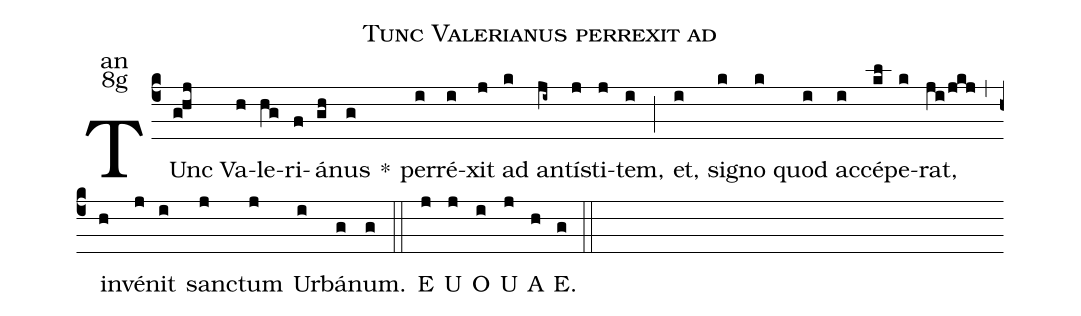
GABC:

name:Tunc Valerianus perrexit ad;
office-part:an;
mode:8g;
%%
(c4) TUnc(g!hj) Va(h)le(hg)ri(f)á(gh)nus(g) *() per(i)ré(i)xit(j) ad(k) an(ji~)tí(j)sti(j)tem,(i) (;) et,(i) sig(k)no(k) quod(i) ac(i)cé(kl)pe(k)rat,(ji/jkj) (,) in(h)vé(j)nit(i) sanc(j)tum(j) Ur(i)bá(g)num.(g) (::) E(j) U(j) O(i) U(j) A(h) E.(g) (::)
